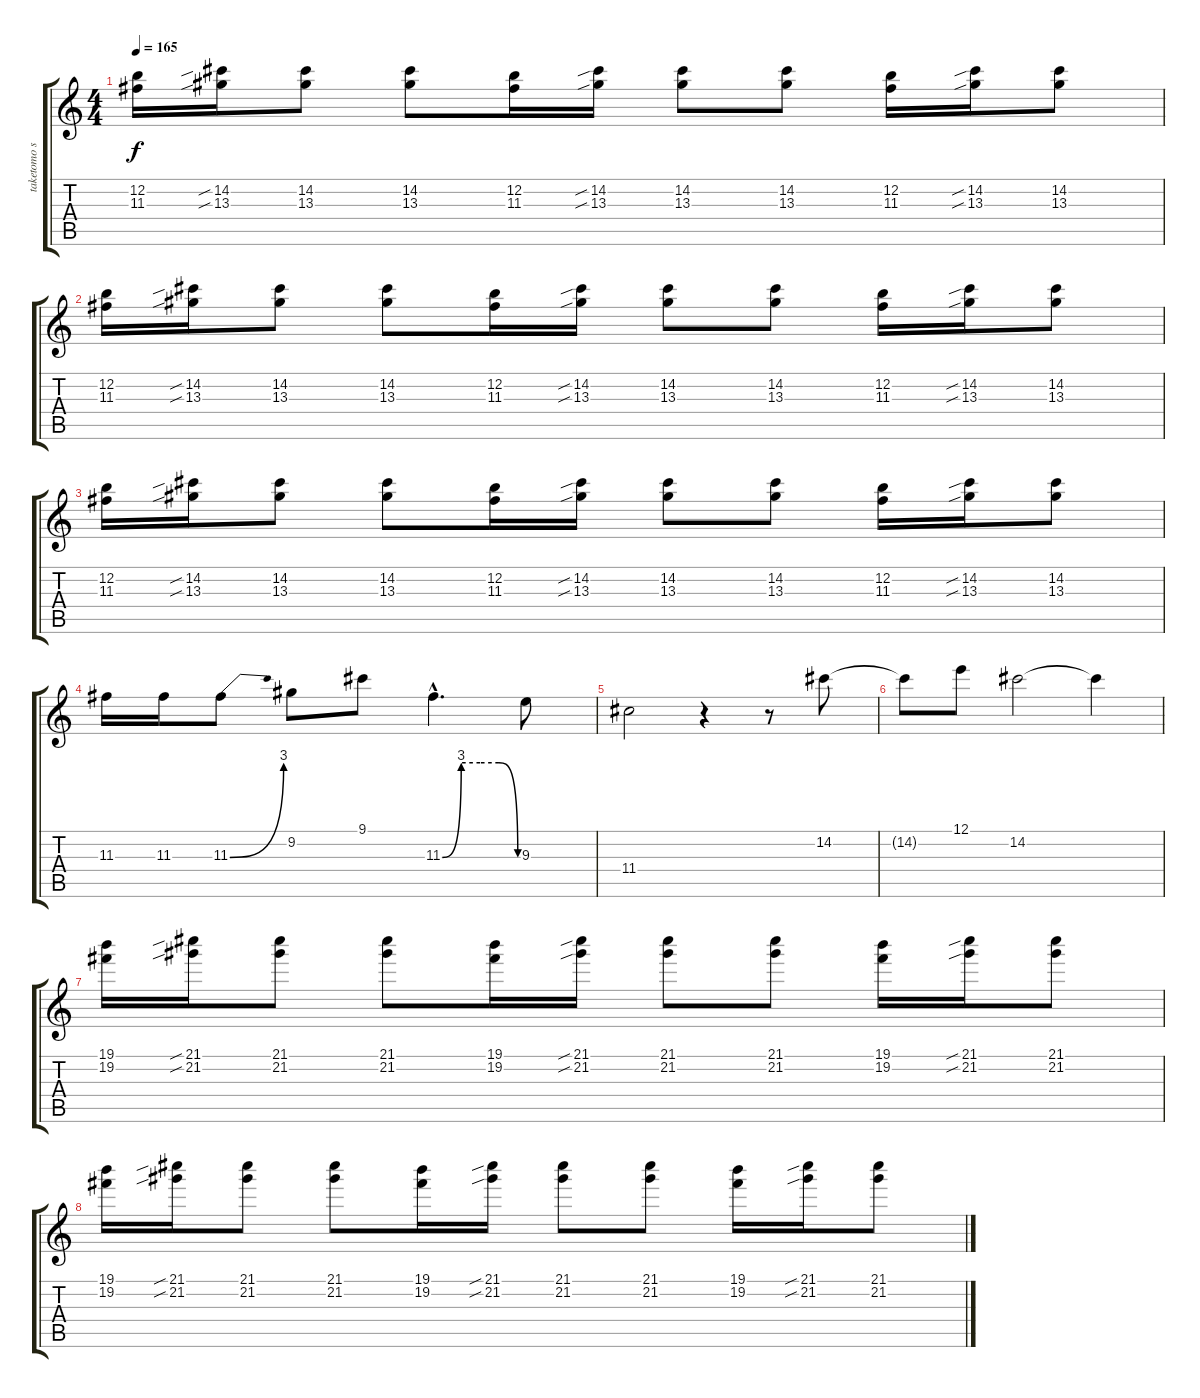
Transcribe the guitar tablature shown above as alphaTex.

\track ("taketomo sakashita" "taketomo s") {instrument distortionguitar}
\staff {score tabs}
\tuning (E4 B3 G3 D3 A2 E2) {hide}
\ts (4 4)
\tempo 165
\clef g2
\ks c
(12.2 11.3).16{dy f} (14.2{sib} 13.3{sib}).16 (14.2 13.3).8 (14.2 13.3).8 (12.2 11.3).16 (14.2{sib} 13.3{sib}).16 (14.2 13.3).8 (14.2 13.3).8 (12.2 11.3).16 (14.2{sib} 13.3{sib}).16 (14.2 13.3).8 |
(12.2 11.3).16 (14.2{sib} 13.3{sib}).16 (14.2 13.3).8 (14.2 13.3).8 (12.2 11.3).16 (14.2{sib} 13.3{sib}).16 (14.2 13.3).8 (14.2 13.3).8 (12.2 11.3).16 (14.2{sib} 13.3{sib}).16 (14.2 13.3).8 |
(12.2 11.3).16 (14.2{sib} 13.3{sib}).16 (14.2 13.3).8 (14.2 13.3).8 (12.2 11.3).16 (14.2{sib} 13.3{sib}).16 (14.2 13.3).8 (14.2 13.3).8 (12.2 11.3).16 (14.2{sib} 13.3{sib}).16 (14.2 13.3).8 |
11.3.16 11.3.16 11.3{be (bend 0 0 60 12)}.8 9.2.8 9.1.8 11.3{be (custom 0 0 15 12 30 12 45 12 60 0) hac}.4{d} 9.3.8 |
11.4.2 r.4 r.8 14.2.8 |
14.2{t}.8 12.1.8 14.2.2 14.2{t}.4 |
(19.1 19.2).16 (21.1{sib} 21.2{sib}).16 (21.1 21.2).8 (21.1 21.2).8 (19.1 19.2).16 (21.1{sib} 21.2{sib}).16 (21.1 21.2).8 (21.1 21.2).8 (19.1 19.2).16 (21.1{sib} 21.2{sib}).16 (21.1 21.2).8 |
(19.1 19.2).16 (21.1{sib} 21.2{sib}).16 (21.1 21.2).8 (21.1 21.2).8 (19.1 19.2).16 (21.1{sib} 21.2{sib}).16 (21.1 21.2).8 (21.1 21.2).8 (19.1 19.2).16 (21.1{sib} 21.2{sib}).16 (21.1 21.2).8
